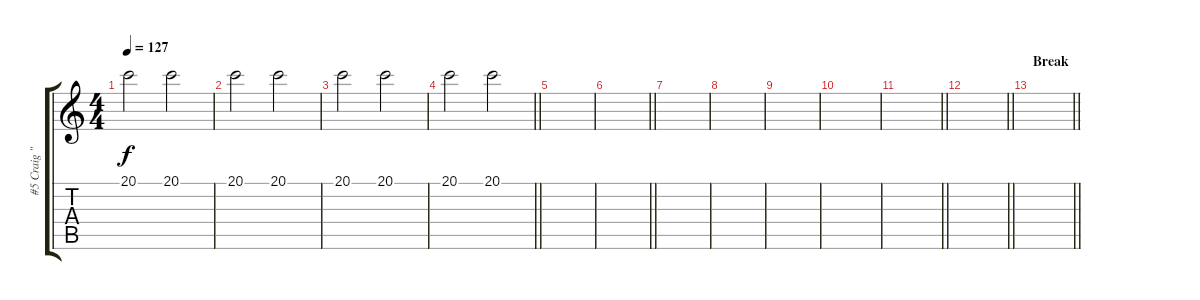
\track ("#5 Craig \"133\" Jones" "#5 Craig \"") {instrument pad3polysynth}
\staff {score tabs}
\tuning (E4 B3 G3 D3 A2 E2) {hide}
\ts (4 4)
\tempo 127
\clef g2
\ks c
20.1.2{dy f} 20.1.2 |
20.1.2 20.1.2 |
20.1.2 20.1.2 |
\barLineRight lightlight
20.1.2 20.1.2 |
\section ("" "")
|
\barLineRight lightlight
|
|
|
|
|
\barLineRight lightlight
|
\barLineRight lightlight
|
\section ("" "Break")
\barLineRight lightlight
